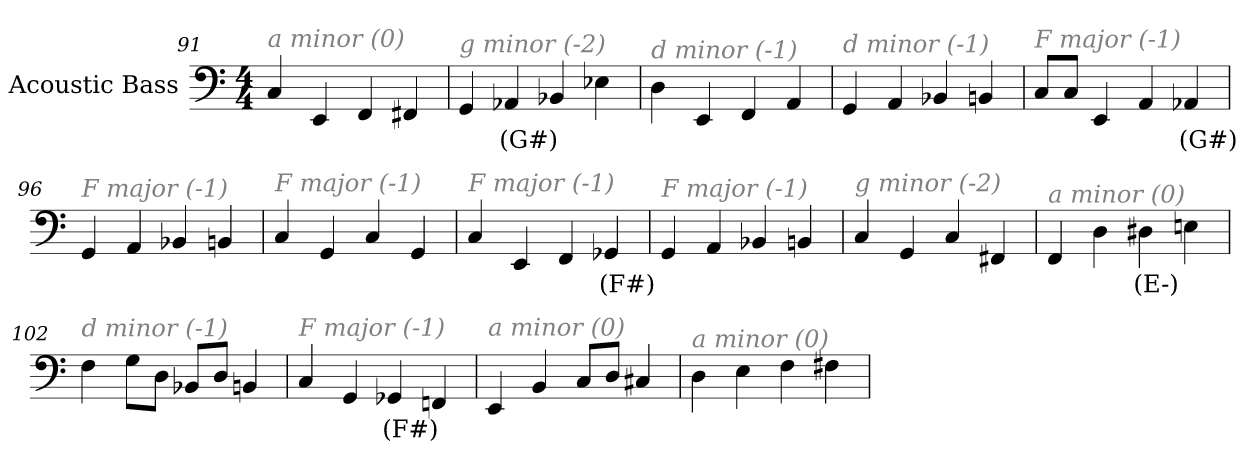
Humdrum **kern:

**kern	**text
*part1	*part1
*staff1	*staff1
*I"Acoustic Bass	*
*clefF4	*
*ITrd7c12	*
*k[]	*
*C:	*
*M4/4	*
=91	=91
!LO:TX:i:color=#808080:t=a minor (0)	!
4CC	.
4EEE	.
4FFF	.
4FFF#X	.
=92	=92
!LO:TX:i:color=#808080:t=g minor (-2)	!
4GGG	.
4AAA-Xi	(G#)
4BBB-X	.
4EE-X	.
=93	=93
!LO:TX:i:color=#808080:t=d minor (-1)	!
4DD	.
4EEE	.
4FFF	.
4AAA	.
=94	=94
!LO:TX:i:color=#808080:t=d minor (-1)	!
4GGG	.
4AAA	.
4BBB-X	.
4BBBn	.
=95	=95
!LO:TX:i:color=#808080:t=F major (-1)	!
8CCL	.
8CCJ	.
4EEE	.
4AAA	.
4AAA-Xi	(G#)
=96	=96
!LO:TX:i:color=#808080:t=F major (-1)	!
4GGG	.
4AAA	.
4BBB-X	.
4BBBn	.
=97	=97
!LO:TX:i:color=#808080:t=F major (-1)	!
4CC	.
4GGG	.
4CC	.
4GGG	.
=98	=98
!LO:TX:i:color=#808080:t=F major (-1)	!
4CC	.
4EEE	.
4FFF	.
4GGG-Xi	(F#)
=99	=99
!LO:TX:i:color=#808080:t=F major (-1)	!
4GGG	.
4AAA	.
4BBB-X	.
4BBBn	.
=100	=100
!LO:TX:i:color=#808080:t=g minor (-2)	!
4CC	.
4GGG	.
4CC	.
4FFF#X	.
=101	=101
!LO:TX:i:color=#808080:t=a minor (0)	!
4FFF	.
4DD	.
4DD#Xi	(E-)
4EEn	.
=102	=102
!LO:TX:i:color=#808080:t=d minor (-1)	!
4FF	.
8GGL	.
8DDJ	.
8BBB-XL	.
8DDJ	.
4BBBn	.
=103	=103
!LO:TX:i:color=#808080:t=F major (-1)	!
4CC	.
4GGG	.
4GGG-Xi	(F#)
4FFFn	.
=104	=104
!LO:TX:i:color=#808080:t=a minor (0)	!
4EEE	.
4BBB	.
8CCL	.
8DDJ	.
4CC#X	.
=105	=105
!LO:TX:i:color=#808080:t=a minor (0)	!
4DD	.
4EE	.
4FF	.
4FF#X	.
=	=
*-	*-
